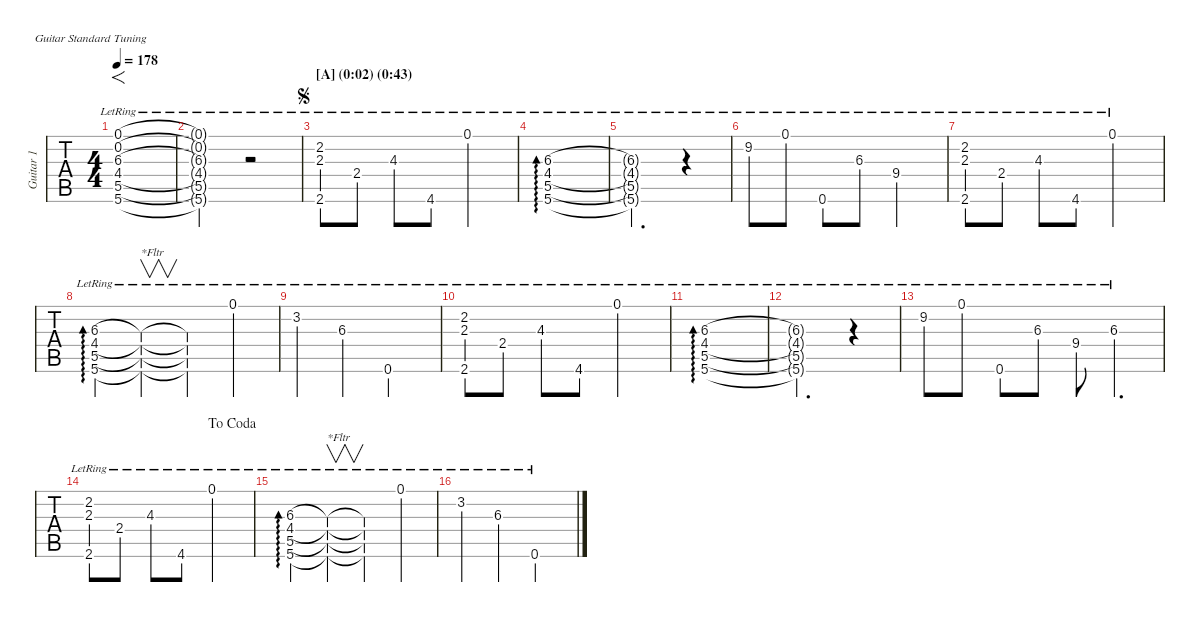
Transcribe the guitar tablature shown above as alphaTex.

\defaultSystemsLayout 4
\hideDynamics
\bracketExtendMode nobrackets
\multiTrackTrackNamePolicy allsystems
\firstSystemTrackNameMode fullname
\otherSystemsTrackNameMode fullname
\otherSystemsTrackNameOrientation horizontal
\track ("Guitar 1" "Guitar 1") {instrument overdrivenguitar}
\staff {tabs}
\tuning (E4 B3 G3 D3 A2 E2)
\ts (4 4)
\scale
1.0061
\tempo 178
\accidentals auto
\clef g2
\ottava regular
\simile none
\ks c
(5.5{lr} 5.6{lr} 6.3{lr acc #} 0.2{lr} 4.4{lr acc #} 0.1{lr}).1{f dy mf instrument overdrivenguitar} |
\scale
1.01238 (5.5{lr t} 5.6{lr t} 6.3{lr t acc #} 0.2{lr t} 4.4{lr t acc #} 0.1{lr t}).2 r.2 |
\section ("A" "(0:02) (0:43)")
\scale
0.984494
\jump segno
(2.6{lr acc #} 2.2{lr acc #} 2.3{lr}).8 2.4{lr}.8 4.3{lr}.8 4.6{lr acc #}.8 0.1{lr}.2 |
\scale
0.997032 (6.3{lr acc #} 4.4{lr acc #} 5.6{lr} 5.5{lr}).1{ad 0} |
\scale
1.01871 (6.3{lr t acc #} 4.4{lr t acc #} 5.6{lr t} 5.5{lr t}).2{d} r.4 |
\scale
0.974259 9.2{lr acc #}.8 0.1{lr}.8 0.6{lr}.8 6.3{lr acc #}.8 9.4{lr}.2 |
\scale
1.0077 (2.6{lr acc #} 2.2{lr acc #} 2.3{lr}).8 2.4{lr}.8 4.3{lr}.8 4.6{lr acc #}.8 0.1{lr}.2 |
\scale
0.999335 (5.5{lr} 4.4{lr acc #} 6.3{lr acc #} 5.6{lr}).4{ad 0} (5.5{lr t} 4.4{lr t acc #} 6.3{lr t acc #} 5.6{lr t}).4{v txt "*Fltr"} (5.5{lr t} 4.4{lr t acc #} 6.3{lr t acc #} 5.6{lr t}).4 0.1{lr}.4 |
\scale
1.00617 3.2{lr}.4 6.3{lr acc #}.4 0.6{lr}.2 |
\scale
0.990978 (2.6{lr acc #} 2.2{lr acc #} 2.3{lr}).8 2.4{lr}.8 4.3{lr}.8 4.6{lr acc #}.8 0.1{lr}.2 |
\scale
0.999336 (6.3{lr acc #} 4.4{lr acc #} 5.6{lr} 5.5{lr}).1{ad 0} |
\scale
1.00352 (6.3{lr t acc #} 4.4{lr t acc #} 5.6{lr t} 5.5{lr t}).2{d} r.4 |
\scale
0.993977 9.2{lr acc #}.8 0.1{lr}.8 0.6{lr}.8 6.3{lr acc #}.8 9.4{lr}.8 6.3{lr acc #}.4{d} |
\scale
1.00804
\jump dacoda
(2.6{lr acc #} 2.2{lr acc #} 2.3{lr}).8 2.4{lr}.8 4.3{lr}.8 4.6{lr acc #}.8 0.1{lr}.2 |
\scale
0.99132 (5.5{lr} 4.4{lr acc #} 6.3{lr acc #} 5.6{lr}).4{ad 0} (5.5{lr t} 4.4{lr t acc #} 6.3{lr t acc #} 5.6{lr t}).4{v txt "*Fltr"} (5.5{lr t} 4.4{lr t acc #} 6.3{lr t acc #} 5.6{lr t}).4 0.1{lr}.4 |
\scale
1.00666 3.2{lr}.4 6.3{lr acc #}.4 0.6{lr}.2
